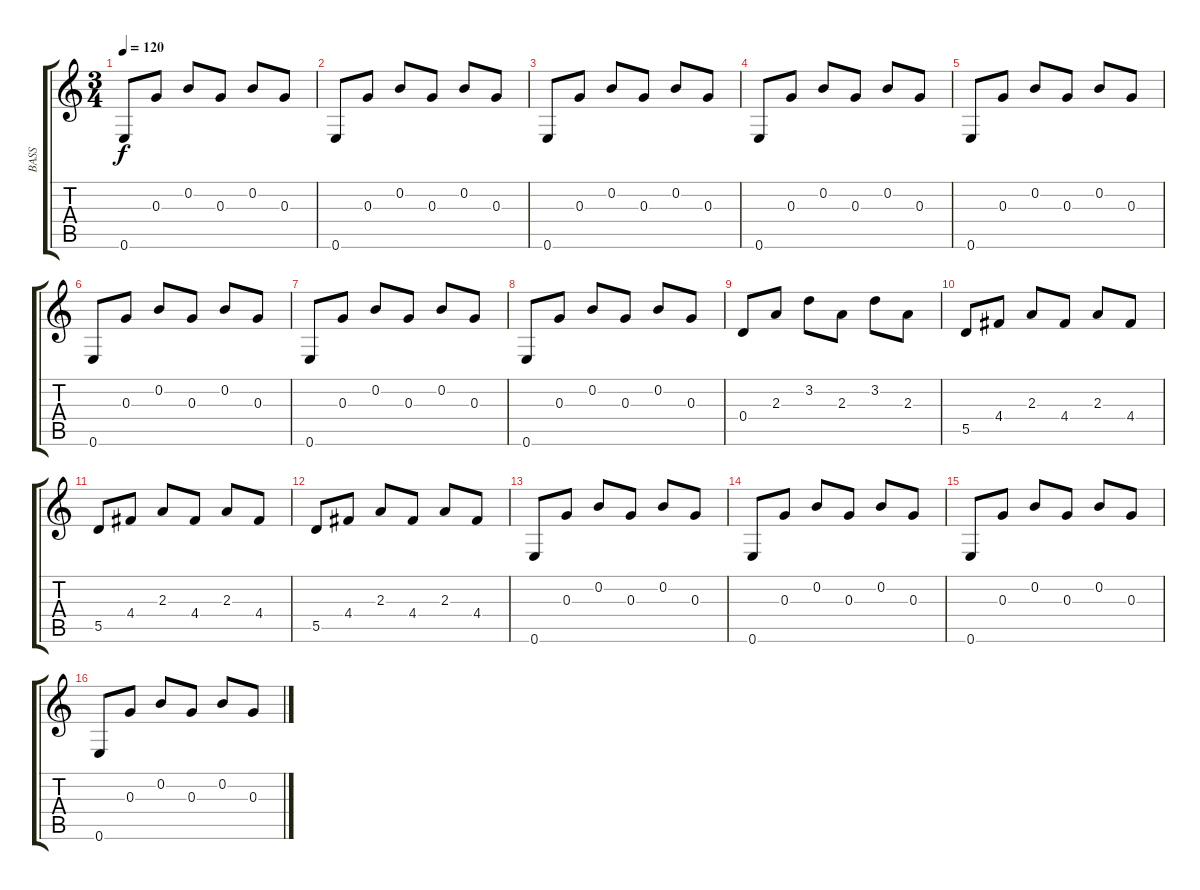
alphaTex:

\track ("BASS" "BASS") {instrument acousticguitarnylon}
\staff {score tabs}
\tuning (E4 B3 G3 D3 A2 E2) {hide}
\ts (3 4)
\tempo 120
\clef g2
\ks c
0.6.8{dy f instrument acousticguitarnylon} 0.3.8 0.2.8 0.3.8 0.2.8 0.3.8 |
0.6.8 0.3.8 0.2.8 0.3.8 0.2.8 0.3.8 |
0.6.8 0.3.8 0.2.8 0.3.8 0.2.8 0.3.8 |
0.6.8 0.3.8 0.2.8 0.3.8 0.2.8 0.3.8 |
0.6.8 0.3.8 0.2.8 0.3.8 0.2.8 0.3.8 |
0.6.8 0.3.8 0.2.8 0.3.8 0.2.8 0.3.8 |
0.6.8 0.3.8 0.2.8 0.3.8 0.2.8 0.3.8 |
0.6.8 0.3.8 0.2.8 0.3.8 0.2.8 0.3.8 |
0.4.8 2.3.8 3.2.8 2.3.8 3.2.8 2.3.8 |
5.5.8 4.4.8 2.3.8 4.4.8 2.3.8 4.4.8 |
5.5.8 4.4.8 2.3.8 4.4.8 2.3.8 4.4.8 |
5.5.8 4.4.8 2.3.8 4.4.8 2.3.8 4.4.8 |
0.6.8 0.3.8 0.2.8 0.3.8 0.2.8 0.3.8 |
0.6.8 0.3.8 0.2.8 0.3.8 0.2.8 0.3.8 |
0.6.8 0.3.8 0.2.8 0.3.8 0.2.8 0.3.8 |
0.6.8 0.3.8 0.2.8 0.3.8 0.2.8 0.3.8
